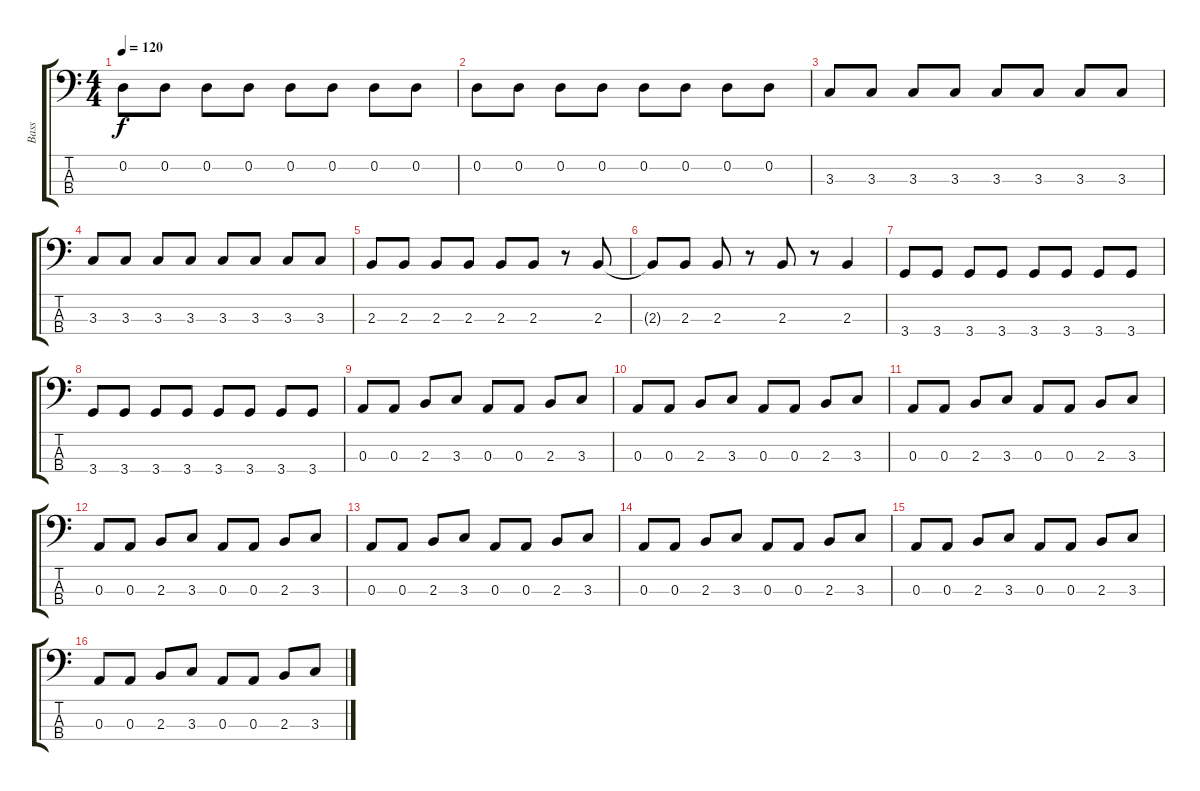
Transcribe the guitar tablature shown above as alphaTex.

\track ("Bass" "Bass") {instrument electricbasspick}
\staff {score tabs}
\tuning (G2 D2 A1 E1) {hide}
\ts (4 4)
\tempo 120
\clef f4
\ks c
0.2.8{dy f} 0.2.8 0.2.8 0.2.8 0.2.8 0.2.8 0.2.8 0.2.8 |
0.2.8 0.2.8 0.2.8 0.2.8 0.2.8 0.2.8 0.2.8 0.2.8 |
3.3.8 3.3.8 3.3.8 3.3.8 3.3.8 3.3.8 3.3.8 3.3.8 |
3.3.8 3.3.8 3.3.8 3.3.8 3.3.8 3.3.8 3.3.8 3.3.8 |
2.3.8 2.3.8 2.3.8 2.3.8 2.3.8 2.3.8 r.8 2.3.8 |
2.3{t}.8 2.3.8 2.3.8 r.8 2.3.8 r.8 2.3.4 |
3.4.8 3.4.8 3.4.8 3.4.8 3.4.8 3.4.8 3.4.8 3.4.8 |
3.4.8 3.4.8 3.4.8 3.4.8 3.4.8 3.4.8 3.4.8 3.4.8 |
0.3.8 0.3.8 2.3.8 3.3.8 0.3.8 0.3.8 2.3.8 3.3.8 |
0.3.8 0.3.8 2.3.8 3.3.8 0.3.8 0.3.8 2.3.8 3.3.8 |
0.3.8 0.3.8 2.3.8 3.3.8 0.3.8 0.3.8 2.3.8 3.3.8 |
0.3.8 0.3.8 2.3.8 3.3.8 0.3.8 0.3.8 2.3.8 3.3.8 |
0.3.8 0.3.8 2.3.8 3.3.8 0.3.8 0.3.8 2.3.8 3.3.8 |
0.3.8 0.3.8 2.3.8 3.3.8 0.3.8 0.3.8 2.3.8 3.3.8 |
0.3.8 0.3.8 2.3.8 3.3.8 0.3.8 0.3.8 2.3.8 3.3.8 |
0.3.8 0.3.8 2.3.8 3.3.8 0.3.8 0.3.8 2.3.8 3.3.8
